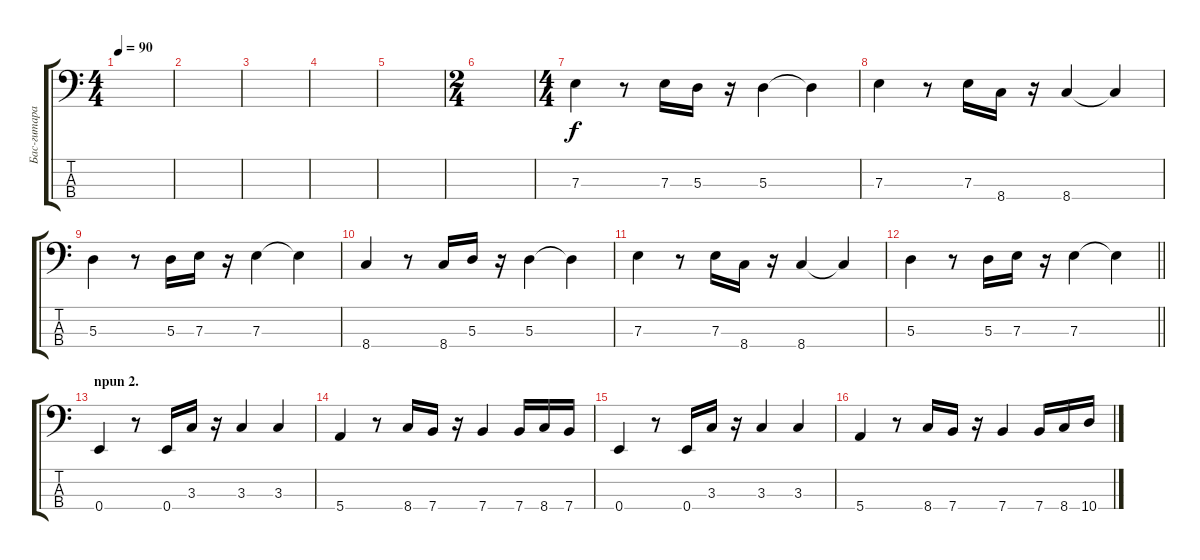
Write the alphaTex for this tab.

\track ("Бас-гитара2" "Бас-гитара") {instrument electricbassfinger}
\staff {score tabs}
\tuning (G2 D2 A1 E1) {hide}
\ts (4 4)
\tempo 90
\clef f4
\ks c
|
|
|
|
|
\ts (2 4)
|
\ts (4 4)
7.3.4 r.8 7.3.16 5.3.16 r.16 5.3.4 5.3{t}.4 |
7.3.4 r.8 7.3.16 8.4.16 r.16 8.4.4 8.4{t}.4 |
5.3.4 r.8 5.3.16 7.3.16 r.16 7.3.4 7.3{t}.4 |
8.4.4 r.8 8.4.16 5.3.16 r.16 5.3.4 5.3{t}.4 |
7.3.4 r.8 7.3.16 8.4.16 r.16 8.4.4 8.4{t}.4 |
\barLineRight lightlight
5.3.4 r.8 5.3.16 7.3.16 r.16 7.3.4 7.3{t}.4 |
\section ("" "npun 2.  ")
0.4.4 r.8 0.4.16 3.3.16 r.16 3.3.4 3.3.4 |
5.4.4 r.8 8.4.16 7.4.16 r.16 7.4.4 7.4.16 8.4.16 7.4.16 |
0.4.4 r.8 0.4.16 3.3.16 r.16 3.3.4 3.3.4 |
5.4.4 r.8 8.4.16 7.4.16 r.16 7.4.4 7.4.16 8.4.16 10.4.16
